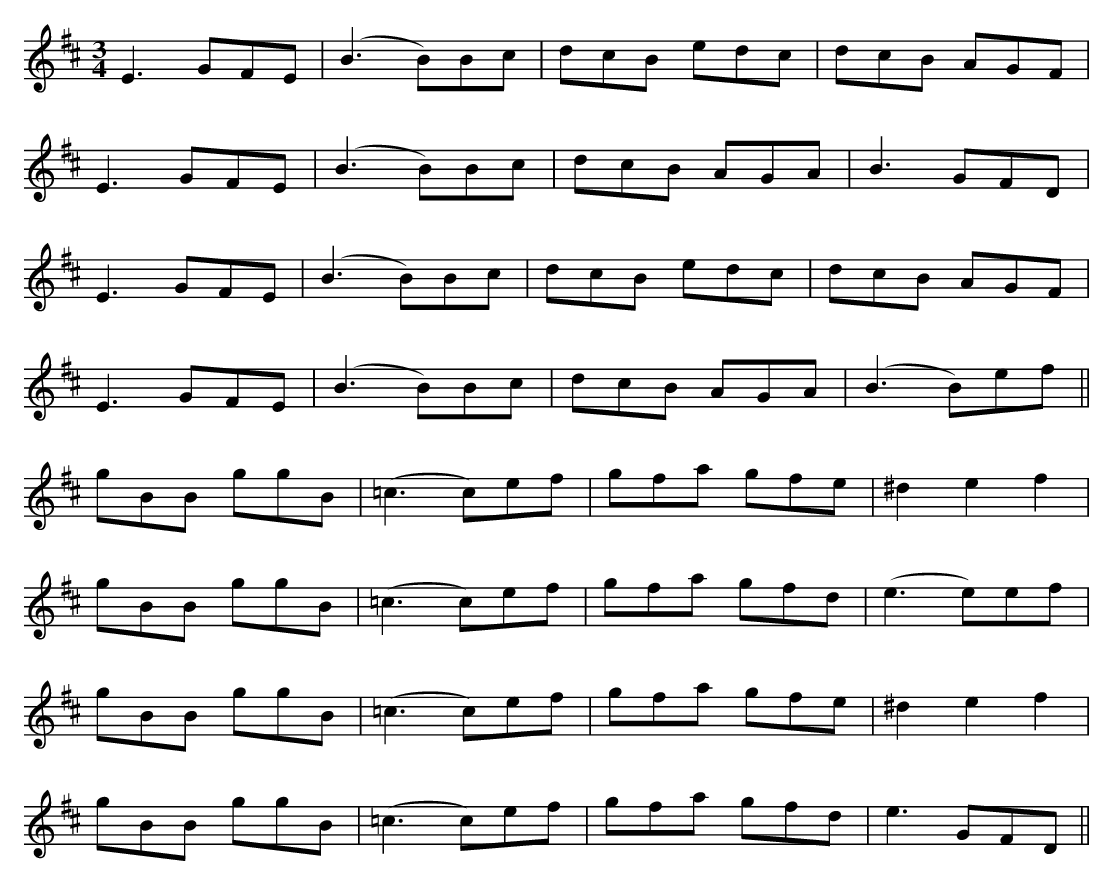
X:1
M:3/4
K:D
E3 GFE|(B3 B)Bc|dcB edc|dcB AGF|
E3 GFE|(B3 B)Bc|dcB AGA|B3 GFD|
E3 GFE|(B3 B)Bc|dcB edc|dcB AGF|
E3 GFE|(B3 B)Bc|dcB AGA|(B3 B)ef||
gBB ggB|(=c3 c)ef|gfa gfe|^d2e2 f2|
gBB ggB|(=c3 c)ef|gfa gfd|(e3 e)ef|
gBB ggB|(=c3 c)ef|gfa gfe|^d2e2 f2|
gBB ggB|(=c3 c)ef|gfa gfd|e3 GFD||
